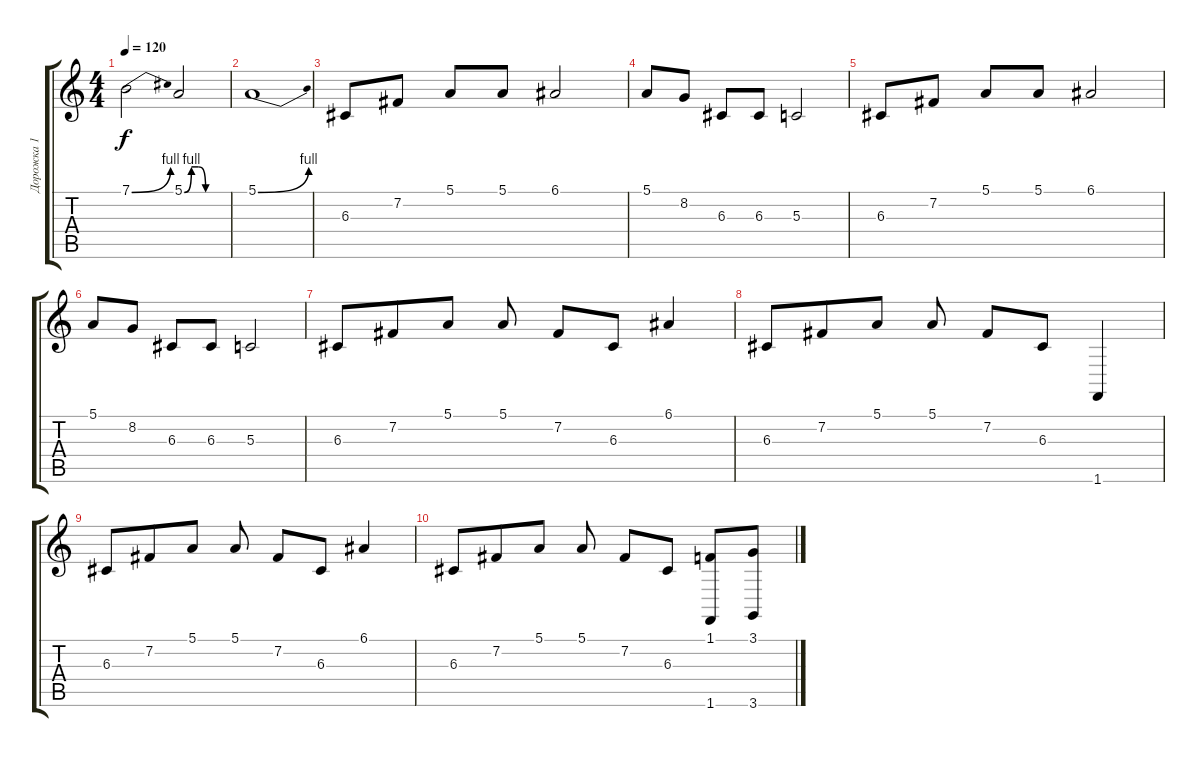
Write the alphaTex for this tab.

\track ("Дорожка 1" "Дорожка 1") {instrument electricgrandpiano}
\staff {score tabs}
\tuning (E4 B3 G3 D3 A2 E2) {hide}
\ts (4 4)
\tempo 120
\clef g2
\ks c
7.1{be (bend 0 0 60 4)}.2{dy f} 5.1{be (custom 0 0 10 4 20 4 30 0 60 0)}.2 |
5.1{be (bend 0 0 60 4)}.1 |
6.3.8 7.2.8 5.1.8 5.1.8 6.1.2 |
5.1.8 8.2.8 6.3.8 6.3.8 5.3.2 |
6.3.8 7.2.8 5.1.8 5.1.8 6.1.2 |
5.1.8 8.2.8 6.3.8 6.3.8 5.3.2 |
6.3.8 7.2.8{beam merge} 5.1.8{beam split} 5.1.8 7.2.8 6.3.8 6.1.4 |
6.3.8 7.2.8{beam merge} 5.1.8{beam split} 5.1.8 7.2.8 6.3.8 1.6.4 |
6.3.8 7.2.8{beam merge} 5.1.8{beam split} 5.1.8 7.2.8 6.3.8 6.1.4 |
6.3.8 7.2.8{beam merge} 5.1.8{beam split} 5.1.8 7.2.8 6.3.8 (1.1 1.6).8 (3.1 3.6).8
